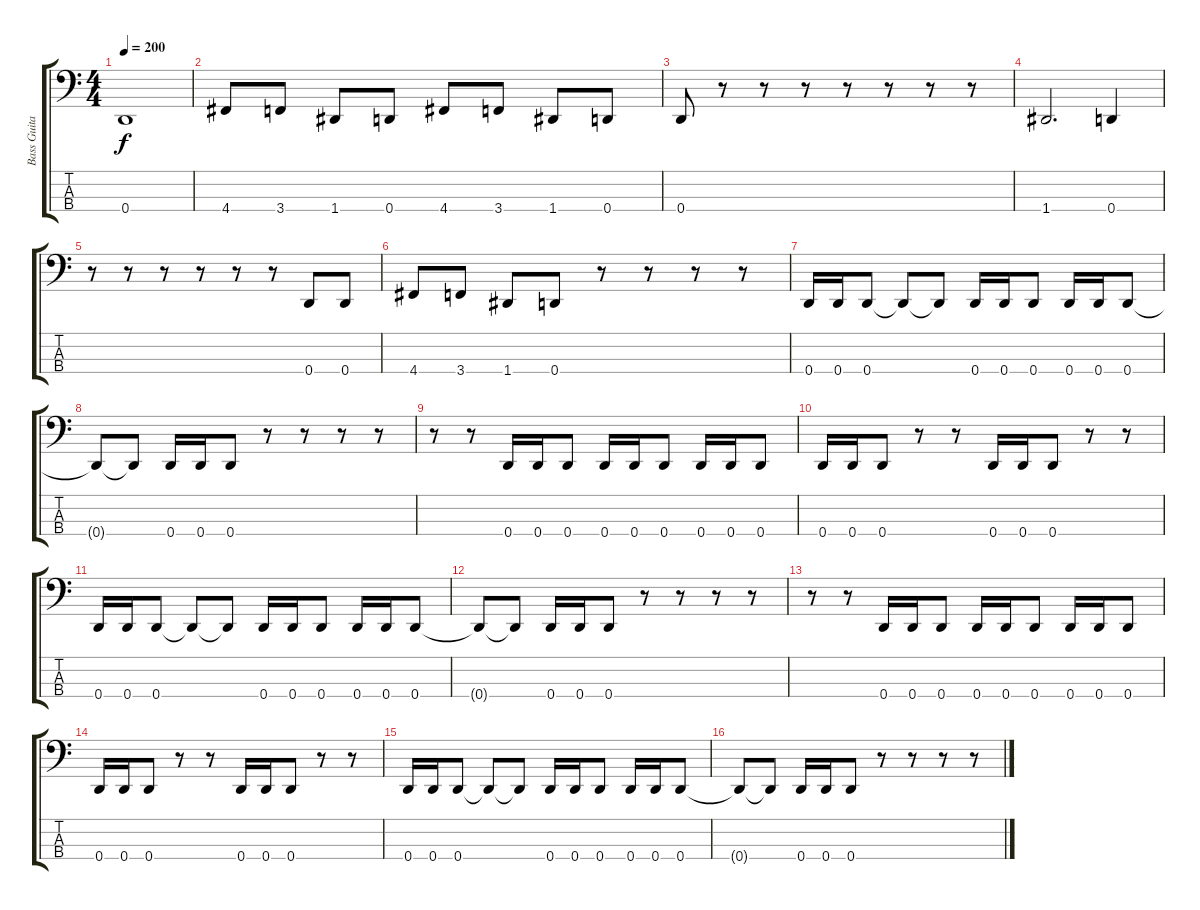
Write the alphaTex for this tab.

\track ("Bass Guitar (Andy)" "Bass Guita") {instrument electricbasspick}
\staff {score tabs}
\tuning (G2 D2 A1 D1) {hide}
\ts (4 4)
\tempo 200
\clef f4
\ks c
0.4.1{dy f} |
4.4.8 3.4.8 1.4.8 0.4.8 4.4.8 3.4.8 1.4.8 0.4.8 |
0.4.8 r.8 r.8 r.8 r.8 r.8 r.8 r.8 |
1.4.2{d} 0.4.4 |
r.8 r.8 r.8 r.8 r.8 r.8 0.4.8 0.4.8 |
4.4.8 3.4.8 1.4.8 0.4.8 r.8 r.8 r.8 r.8 |
0.4.16 0.4.16 0.4.8 0.4{t}.8 0.4{t}.8 0.4.16 0.4.16 0.4.8 0.4.16 0.4.16 0.4.8 |
0.4{t}.8 0.4{t}.8 0.4.16 0.4.16 0.4.8 r.8 r.8 r.8 r.8 |
r.8 r.8 0.4.16 0.4.16 0.4.8 0.4.16 0.4.16 0.4.8 0.4.16 0.4.16 0.4.8 |
0.4.16 0.4.16 0.4.8 r.8 r.8 0.4.16 0.4.16 0.4.8 r.8 r.8 |
0.4.16 0.4.16 0.4.8 0.4{t}.8 0.4{t}.8 0.4.16 0.4.16 0.4.8 0.4.16 0.4.16 0.4.8 |
0.4{t}.8 0.4{t}.8 0.4.16 0.4.16 0.4.8 r.8 r.8 r.8 r.8 |
r.8 r.8 0.4.16 0.4.16 0.4.8 0.4.16 0.4.16 0.4.8 0.4.16 0.4.16 0.4.8 |
0.4.16 0.4.16 0.4.8 r.8 r.8 0.4.16 0.4.16 0.4.8 r.8 r.8 |
0.4.16 0.4.16 0.4.8 0.4{t}.8 0.4{t}.8 0.4.16 0.4.16 0.4.8 0.4.16 0.4.16 0.4.8 |
0.4{t}.8 0.4{t}.8 0.4.16 0.4.16 0.4.8 r.8 r.8 r.8 r.8
